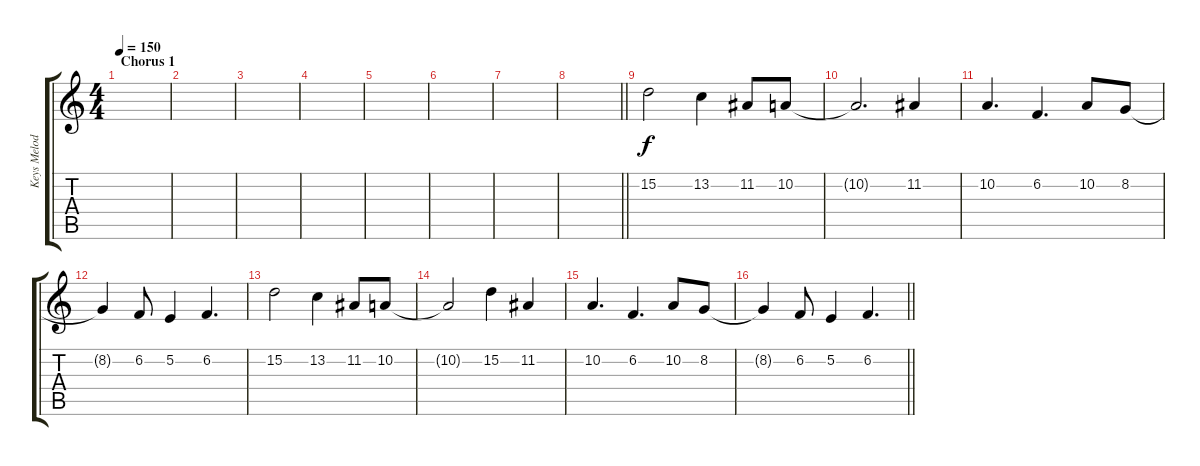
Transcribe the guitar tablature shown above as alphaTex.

\track ("Keys Melody" "Keys Melod") {instrument lead2sawtooth}
\staff {score tabs}
\tuning (E4 B3 G3 D3 A2 D2) {hide}
\ts (4 4)
\section ("" "Chorus 1")
\tempo 150
\clef g2
\ks c
|
|
|
|
|
|
|
\barLineRight lightlight
|
15.2.2 13.2.4 11.2.8 10.2.8 |
10.2{t}.2{d} 11.2.4 |
10.2.4{d} 6.2.4{d} 10.2.8 8.2.8 |
8.2{t}.4 6.2.8 5.2.4 6.2.4{d} |
15.2.2 13.2.4 11.2.8 10.2.8 |
10.2{t}.2 15.2.4 11.2.4 |
10.2.4{d} 6.2.4{d} 10.2.8 8.2.8 |
\barLineRight lightlight
8.2{t}.4 6.2.8 5.2.4 6.2.4{d}
